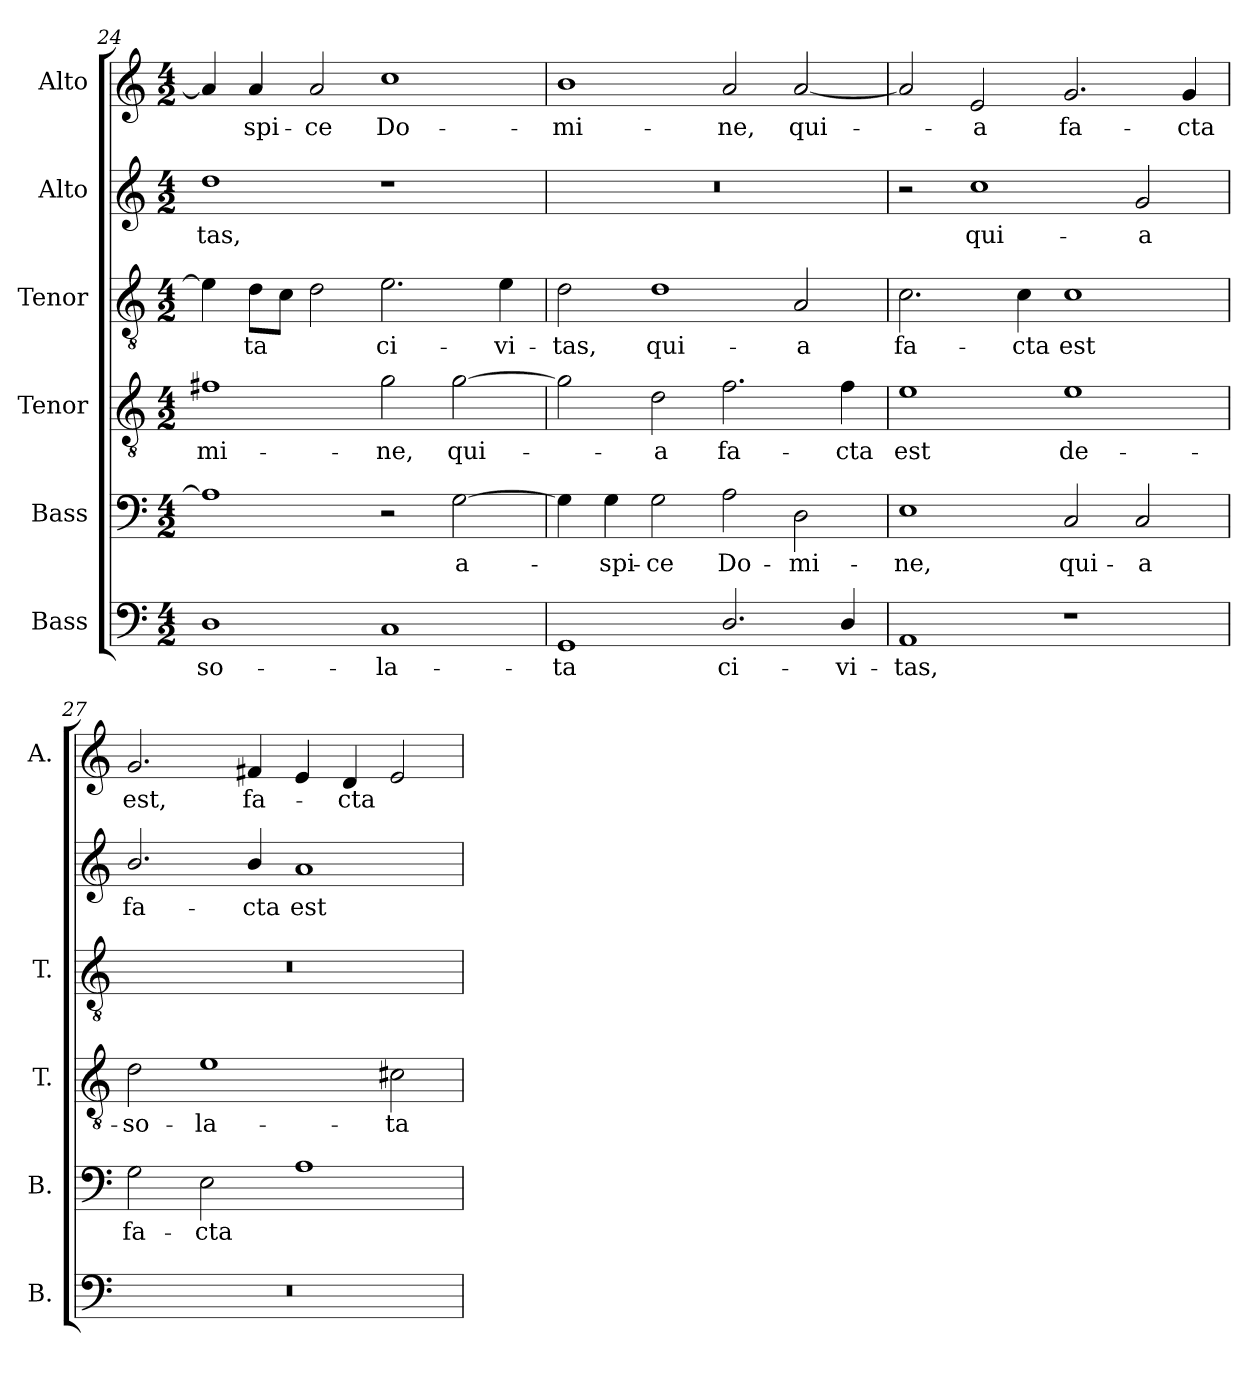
**kern	**text	**kern	**text	**kern	**text	**kern	**text	**kern	**text	**kern	**text
*part6	*part6	*part5	*part5	*part4	*part4	*part3	*part3	*part2	*part2	*part1	*part1
*staff6	*staff6	*staff5	*staff5	*staff4	*staff4	*staff3	*staff3	*staff2	*staff2	*staff1	*staff1
*I"Bass	*	*I"Bass	*	*I"Tenor	*	*I"Tenor	*	*I"Alto	*	*I"Alto	*
*I'B.	*	*I'B.	*	*I'T.	*	*I'T.	*	*	*	*I'A.	*
*clefF4	*	*clefF4	*	*clefGv2	*	*clefGv2	*	*clefG2	*	*clefG2	*
*	*	*	*	*ITrd7c12	*	*ITrd7c12	*	*	*	*	*
*k[]	*	*k[]	*	*k[]	*	*k[]	*	*k[]	*	*k[]	*
*C:	*	*C:	*	*C:	*	*C:	*	*C:	*	*C:	*
*M4/2	*	*M4/2	*	*M4/2	*	*M4/2	*	*M4/2	*	*M4/2	*
=24	=24	=24	=24	=24	=24	=24	=24	=24	=24	=24	=24
!	!LO:LY:b:color=#000000	!	!	!	!	!	!	!	!	!	!
!	!	!	!	!	!LO:LY:b:color=#000000	!	!	!	!	!	!
!	!	!	!	!	!	!	!	!	!LO:LY:b:color=#000000	!	!
1Di	-so-	1Ai]	.	1F#Xi	-mi-	4Ei\]	.	1ddi	-tas,	4ai/]	.
!	!	!	!	!	!	!	!LO:LY:b:color=#000000	!	!	!	!
!	!	!	!	!	!	!	!	!	!	!	!LO:LY:b:color=#000000
.	.	.	.	.	.	8Di\L	-ta	.	.	4ai/	-spi-
.	.	.	.	.	.	8Ci\J	.	.	.	.	.
!	!	!	!	!	!	!	!	!	!	!	!LO:LY:b:color=#000000
.	.	.	.	.	.	2Di\	.	.	.	2ai/	-ce
!	!LO:LY:b:color=#000000	!	!	!	!	!	!	!	!	!	!
!	!	!	!	!	!LO:LY:b:color=#000000	!	!	!	!	!	!
!	!	!	!	!	!	!	!LO:LY:b:color=#000000	!	!	!	!
!	!	!	!	!	!	!	!	!	!	!	!LO:LY:b:color=#000000
1Ci	-la-	2r	.	2Gi\	-ne,	2.Ei\	ci-	1r	.	1cci	Do-
!	!	!	!LO:LY:b:color=#000000	!	!	!	!	!	!	!	!
!	!	!	!	!	!LO:LY:b:color=#000000	!	!	!	!	!	!
.	.	[2Gi\	a-	[2Gi\	qui-	.	.	.	.	.	.
!	!	!	!	!	!	!	!LO:LY:b:color=#000000	!	!	!	!
.	.	.	.	.	.	4Ei\	-vi-	.	.	.	.
=25	=25	=25	=25	=25	=25	=25	=25	=25	=25	=25	=25
!	!LO:LY:b:color=#000000	!	!	!	!	!	!	!	!	!	!
!	!	!	!	!	!	!	!LO:LY:b:color=#000000	!LO:N:vis=1	!	!	!
!	!	!	!	!	!	!	!	!	!	!	!LO:LY:b:color=#000000
1GGi	-ta	4Gi\]	.	2Gi\]	.	2Di\	-tas,	0r	.	1bi	-mi-
!	!	!	!LO:LY:b:color=#000000	!	!	!	!	!	!	!	!
.	.	4Gi\	-spi-	.	.	.	.	.	.	.	.
!	!	!	!LO:LY:b:color=#000000	!	!	!	!	!	!	!	!
!	!	!	!	!	!LO:LY:b:color=#000000	!	!	!	!	!	!
!	!	!	!	!	!	!	!LO:LY:b:color=#000000	!	!	!	!
.	.	2Gi\	-ce	2Di\	-a	1Di	qui-	.	.	.	.
!	!LO:LY:b:color=#000000	!	!	!	!	!	!	!	!	!	!
!	!	!	!LO:LY:b:color=#000000	!	!	!	!	!	!	!	!
!	!	!	!	!	!LO:LY:b:color=#000000	!	!	!	!	!	!
!	!	!	!	!	!	!	!	!	!	!	!LO:LY:b:color=#000000
2.Di/	ci-	2Ai\	Do-	2.Fi\	fa-	.	.	.	.	2ai/	-ne,
!	!	!	!LO:LY:b:color=#000000	!	!	!	!	!	!	!	!
!	!	!	!	!	!	!	!LO:LY:b:color=#000000	!	!	!	!
!	!	!	!	!	!	!	!	!	!	!	!LO:LY:b:color=#000000
.	.	2Di\	-mi-	.	.	2AAi/	-a	.	.	[2ai/	qui-
!	!LO:LY:b:color=#000000	!	!	!	!	!	!	!	!	!	!
!	!	!	!	!	!LO:LY:b:color=#000000	!	!	!	!	!	!
4Di/	-vi-	.	.	4Fi\	-cta	.	.	.	.	.	.
!!LO:LB:g=z
=26	=26	=26	=26	=26	=26	=26	=26	=26	=26	=26	=26
!	!LO:LY:b:color=#000000	!	!	!	!	!	!	!	!	!	!
!	!	!	!LO:LY:b:color=#000000	!	!	!	!	!	!	!	!
!	!	!	!	!	!LO:LY:b:color=#000000	!	!	!	!	!	!
!	!	!	!	!	!	!	!LO:LY:b:color=#000000	!	!	!	!
1AAi	-tas,	1Ei	-ne,	1Ei	est	2.Ci\	fa-	2r	.	2ai/]	.
!	!	!	!	!	!	!	!	!	!LO:LY:b:color=#000000	!	!
!	!	!	!	!	!	!	!	!	!	!	!LO:LY:b:color=#000000
.	.	.	.	.	.	.	.	1cci	qui-	2ei/	-a
!	!	!	!	!	!	!	!LO:LY:b:color=#000000	!	!	!	!
.	.	.	.	.	.	4Ci\	-cta	.	.	.	.
!	!	!	!LO:LY:b:color=#000000	!	!	!	!	!	!	!	!
!	!	!	!	!	!LO:LY:b:color=#000000	!	!	!	!	!	!
!	!	!	!	!	!	!	!LO:LY:b:color=#000000	!	!	!	!
!	!	!	!	!	!	!	!	!	!	!	!LO:LY:b:color=#000000
1r	.	2Ci/	qui-	1Ei	de-	1Ci	est	.	.	2.gi/	fa-
!	!	!	!LO:LY:b:color=#000000	!	!	!	!	!	!	!	!
!	!	!	!	!	!	!	!	!	!LO:LY:b:color=#000000	!	!
.	.	2Ci/	-a	.	.	.	.	2gi/	-a	.	.
!	!	!	!	!	!	!	!	!	!	!	!LO:LY:b:color=#000000
.	.	.	.	.	.	.	.	.	.	4gi/	-cta
=27	=27	=27	=27	=27	=27	=27	=27	=27	=27	=27	=27
!LO:N:vis=1	!	!	!	!	!	!	!	!	!	!	!
!	!	!	!LO:LY:b:color=#000000	!	!	!	!	!	!	!	!
!	!	!	!	!	!LO:LY:b:color=#000000	!LO:N:vis=1	!	!	!	!	!
!	!	!	!	!	!	!	!	!	!LO:LY:b:color=#000000	!	!
!	!	!	!	!	!	!	!	!	!	!	!LO:LY:b:color=#000000
0r	.	2Gi\	fa-	2Di\	-so-	0r	.	2.bi/	fa-	2.gi/	est,
!	!	!	!LO:LY:b:color=#000000	!	!	!	!	!	!	!	!
!	!	!	!	!	!LO:LY:b:color=#000000	!	!	!	!	!	!
.	.	2Ei\	-cta	1Ei	-la-	.	.	.	.	.	.
!	!	!	!	!	!	!	!	!	!LO:LY:b:color=#000000	!	!
!	!	!	!	!	!	!	!	!	!	!	!LO:LY:b:color=#000000
.	.	.	.	.	.	.	.	4bi/	-cta	4f#Xi/	fa-
!	!	!	!	!	!	!	!	!	!LO:LY:b:color=#000000	!	!
.	.	1Ai	.	.	.	.	.	1ai	est	4ei/	.
!	!	!	!	!	!	!	!	!	!	!	!LO:LY:b:color=#000000
.	.	.	.	.	.	.	.	.	.	4di/	-cta
!	!	!	!	!	!LO:LY:b:color=#000000	!	!	!	!	!	!
.	.	.	.	2C#Xi\	-ta	.	.	.	.	2ei/	.
=	=	=	=	=	=	=	=	=	=	=	=
*-	*-	*-	*-	*-	*-	*-	*-	*-	*-	*-	*-
